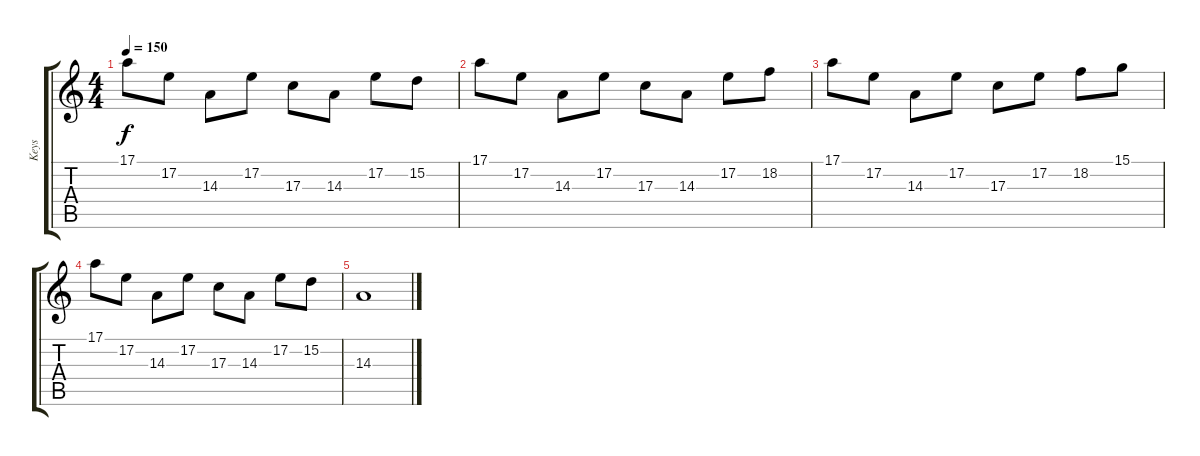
\track ("Keys" "Keys") {instrument fx8scifi}
\staff {score tabs}
\tuning (E4 B3 G3 D3 A2 E2) {hide}
\ts (4 4)
\tempo 150
\clef g2
\ks c
17.1.8{dy f} 17.2.8 14.3.8 17.2.8 17.3.8 14.3.8 17.2.8 15.2.8 |
17.1.8 17.2.8 14.3.8 17.2.8 17.3.8 14.3.8 17.2.8 18.2.8 |
17.1.8 17.2.8 14.3.8 17.2.8 17.3.8 17.2.8 18.2.8 15.1.8 |
17.1.8 17.2.8 14.3.8 17.2.8 17.3.8 14.3.8 17.2.8 15.2.8 |
14.3.1{volume 8 balance 8}
